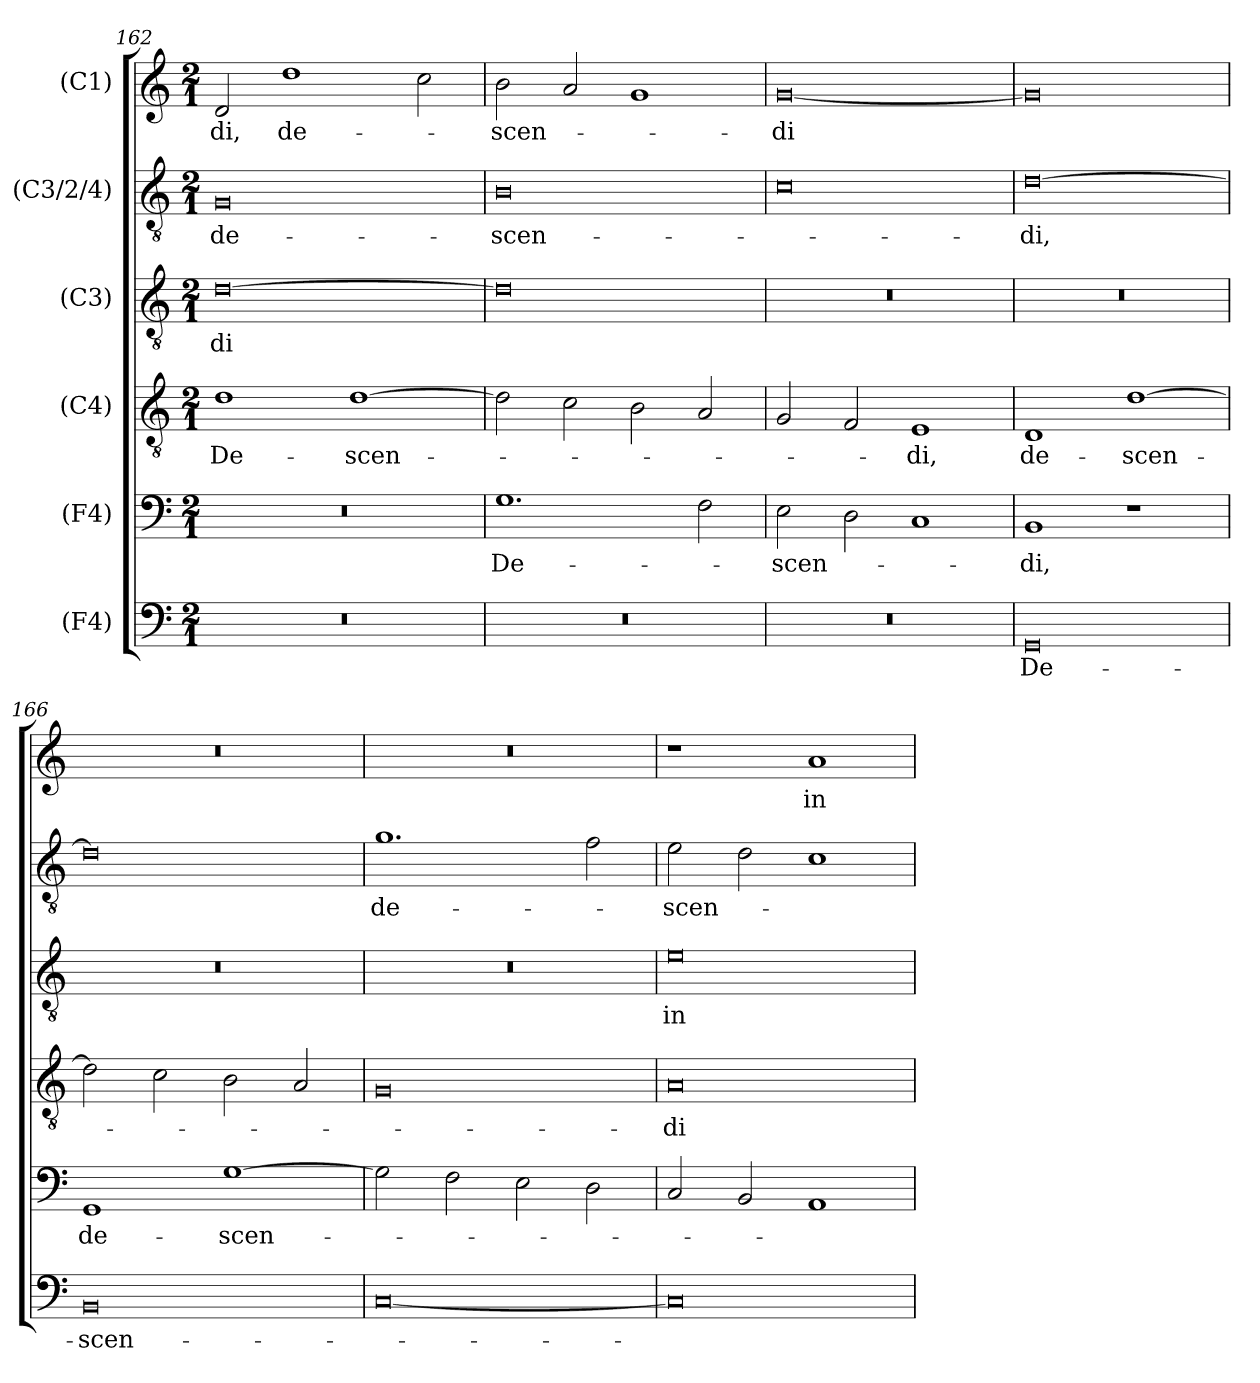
**kern	**text	**kern	**text	**kern	**text	**kern	**text	**kern	**text	**kern	**text
*part6	*part6	*part5	*part5	*part4	*part4	*part3	*part3	*part2	*part2	*part1	*part1
*staff6	*staff6	*staff5	*staff5	*staff4	*staff4	*staff3	*staff3	*staff2	*staff2	*staff1	*staff1
*I"(F4)	*	*I"(F4)	*	*I"(C4)	*	*I"(C3)	*	*I"(C3/2/4)	*	*I"(C1)	*
*clefF4	*	*clefF4	*	*clefGv2	*	*clefGv2	*	*clefGv2	*	*clefG2	*
*	*	*	*	*	*	*ITrd7c12	*	*	*	*	*
*k[]	*	*k[]	*	*k[]	*	*k[]	*	*k[]	*	*k[]	*
*C:	*	*C:	*	*C:	*	*C:	*	*C:	*	*C:	*
*M2/1	*	*M2/1	*	*M2/1	*	*M2/1	*	*M2/1	*	*M2/1	*
=162	=162	=162	=162	=162	=162	=162	=162	=162	=162	=162	=162
!LO:N:vis=1	!	!LO:N:vis=1	!	!	!	!	!	!	!	!	!
!	!	!	!	!	!LO:LY:b:color=#000000	!	!	!	!	!	!
!	!	!	!	!	!	!	!LO:LY:b:color=#000000	!	!	!	!
!	!	!	!	!	!	!	!	!	!LO:LY:b:color=#000000	!	!
!	!	!	!	!	!	!	!	!	!	!	!LO:LY:b:color=#000000
0r	.	0r	.	1di	De-	[0Di	-di	0Gi	de-	2di/	-di,
!	!	!	!	!	!	!	!	!	!	!	!LO:LY:b:color=#000000
.	.	.	.	.	.	.	.	.	.	1ddi	de-
!	!	!	!	!	!LO:LY:b:color=#000000	!	!	!	!	!	!
.	.	.	.	[1di	-scen-	.	.	.	.	.	.
.	.	.	.	.	.	.	.	.	.	2cci\	.
=163	=163	=163	=163	=163	=163	=163	=163	=163	=163	=163	=163
!LO:N:vis=1	!	!	!	!	!	!	!	!	!	!	!
!	!	!	!LO:LY:b:color=#000000	!	!	!	!	!	!	!	!
!	!	!	!	!	!	!	!	!	!LO:LY:b:color=#000000	!	!
!	!	!	!	!	!	!	!	!	!	!	!LO:LY:b:color=#000000
0r	.	1.Gi	De-	2di\]	.	0Di]	.	0Bi	-scen-	2bi\	-scen-
.	.	.	.	2ci\	.	.	.	.	.	2ai/	.
.	.	.	.	2Bi\	.	.	.	.	.	1gi	.
.	.	2Fi\	.	2Ai/	.	.	.	.	.	.	.
=164	=164	=164	=164	=164	=164	=164	=164	=164	=164	=164	=164
!LO:N:vis=1	!	!	!	!	!	!	!	!	!	!	!
!	!	!	!LO:LY:b:color=#000000	!	!	!LO:N:vis=1	!	!	!	!	!
!	!	!	!	!	!	!	!	!	!	!	!LO:LY:b:color=#000000
0r	.	2Ei\	-scen-	2Gi/	.	0r	.	0ci	.	[0gi	-di
.	.	2Di\	.	2Fi/	.	.	.	.	.	.	.
!	!	!	!	!	!LO:LY:b:color=#000000	!	!	!	!	!	!
.	.	1Ci	.	1Ei	-di,	.	.	.	.	.	.
!!LO:LB:g=z
=165	=165	=165	=165	=165	=165	=165	=165	=165	=165	=165	=165
!	!LO:LY:b:color=#000000	!	!	!	!	!	!	!	!	!	!
!	!	!	!LO:LY:b:color=#000000	!	!	!	!	!	!	!	!
!	!	!	!	!	!LO:LY:b:color=#000000	!LO:N:vis=1	!	!	!	!	!
!	!	!	!	!	!	!	!	!	!LO:LY:b:color=#000000	!	!
0GGi	De-	1BBi	-di,	1Di	de-	0r	.	[0di	-di,	0gi]	.
!	!	!	!	!	!LO:LY:b:color=#000000	!	!	!	!	!	!
.	.	1r	.	[1di	-scen-	.	.	.	.	.	.
=166	=166	=166	=166	=166	=166	=166	=166	=166	=166	=166	=166
!	!LO:LY:b:color=#000000	!	!	!	!	!	!	!	!	!	!
!	!	!	!LO:LY:b:color=#000000	!	!	!LO:N:vis=1	!	!	!	!LO:N:vis=1	!
0BBi	-scen-	1GGi	de-	2di\]	.	0r	.	0di]	.	0r	.
.	.	.	.	2ci\	.	.	.	.	.	.	.
!	!	!	!LO:LY:b:color=#000000	!	!	!	!	!	!	!	!
.	.	[1Gi	-scen-	2Bi\	.	.	.	.	.	.	.
.	.	.	.	2Ai/	.	.	.	.	.	.	.
=167	=167	=167	=167	=167	=167	=167	=167	=167	=167	=167	=167
!	!	!	!	!	!	!LO:N:vis=1	!	!	!	!	!
!	!	!	!	!	!	!	!	!	!LO:LY:b:color=#000000	!LO:N:vis=1	!
[0Ci	.	2Gi\]	.	0Gi	.	0r	.	1.gi	de-	0r	.
.	.	2Fi\	.	.	.	.	.	.	.	.	.
.	.	2Ei\	.	.	.	.	.	.	.	.	.
.	.	2Di\	.	.	.	.	.	2fi\	.	.	.
=168	=168	=168	=168	=168	=168	=168	=168	=168	=168	=168	=168
!	!	!	!	!	!LO:LY:b:color=#000000	!	!	!	!	!	!
!	!	!	!	!	!	!	!LO:LY:b:color=#000000	!	!	!	!
!	!	!	!	!	!	!	!	!	!LO:LY:b:color=#000000	!	!
0Ci]	.	2Ci/	.	0Ai	-di	0Ei	in	2ei\	-scen-	1r	.
.	.	2BBi/	.	.	.	.	.	2di\	.	.	.
!	!	!	!	!	!	!	!	!	!	!	!LO:LY:b:color=#000000
.	.	1AAi	.	.	.	.	.	1ci	.	1ai	in
=	=	=	=	=	=	=	=	=	=	=	=
*-	*-	*-	*-	*-	*-	*-	*-	*-	*-	*-	*-
